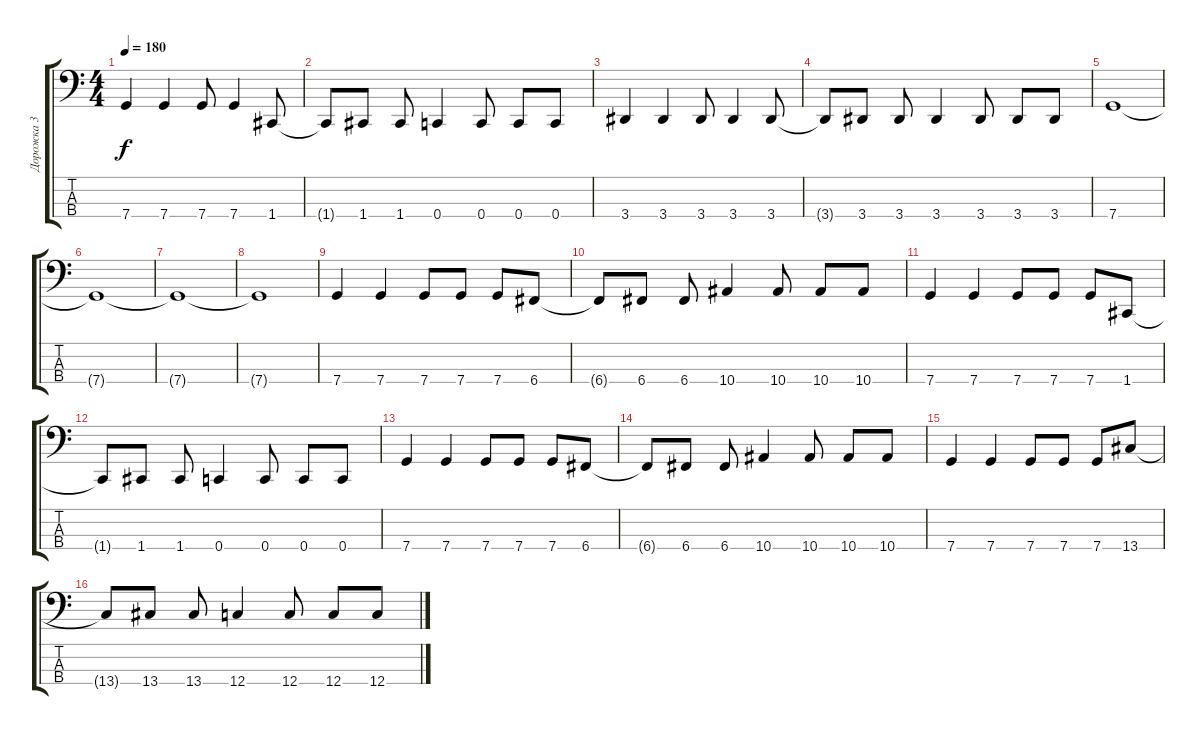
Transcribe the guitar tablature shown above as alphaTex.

\track ("Дорожка 3" "Дорожка 3") {instrument electricbassfinger}
\staff {score tabs}
\tuning (F2 C2 G1 C1) {hide}
\ts (4 4)
\tempo 180
\clef f4
\ks c
7.4.4{dy f} 7.4.4 7.4.8 7.4.4 1.4.8 |
1.4{t}.8 1.4.8 1.4.8 0.4.4 0.4.8 0.4.8 0.4.8 |
3.4.4 3.4.4 3.4.8 3.4.4 3.4.8 |
3.4{t}.8 3.4.8 3.4.8 3.4.4 3.4.8 3.4.8 3.4.8 |
7.4.1 |
7.4{t}.1 |
7.4{t}.1 |
7.4{t}.1 |
7.4.4 7.4.4 7.4.8 7.4.8 7.4.8 6.4.8 |
6.4{t}.8 6.4.8 6.4.8 10.4.4 10.4.8 10.4.8 10.4.8 |
7.4.4 7.4.4 7.4.8 7.4.8 7.4.8 1.4.8 |
1.4{t}.8 1.4.8 1.4.8 0.4.4 0.4.8 0.4.8 0.4.8 |
7.4.4 7.4.4 7.4.8 7.4.8 7.4.8 6.4.8 |
6.4{t}.8 6.4.8 6.4.8 10.4.4 10.4.8 10.4.8 10.4.8 |
7.4.4 7.4.4 7.4.8 7.4.8 7.4.8 13.4.8 |
13.4{t}.8 13.4.8 13.4.8 12.4.4 12.4.8 12.4.8 12.4.8
